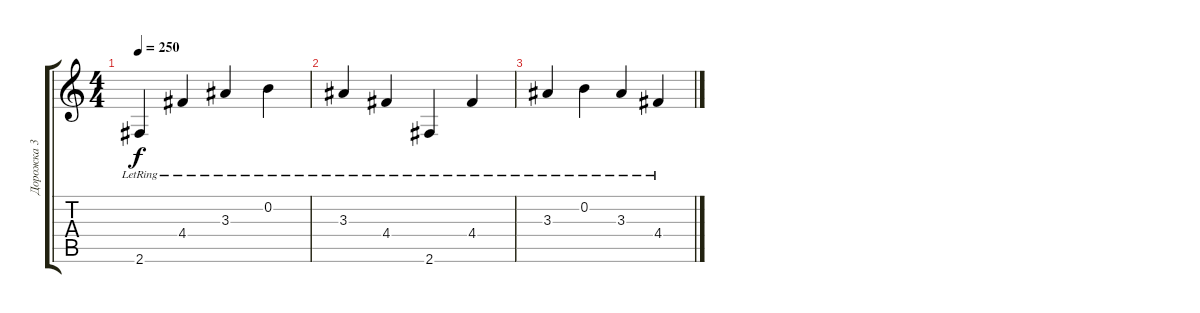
\track ("Дорожка 3" "Дорожка 3") {instrument electricguitarclean}
\staff {score tabs}
\tuning (E4 B3 G3 D3 A2 E2) {hide}
\ts (4 4)
\tempo 250
\clef g2
\ks c
2.6{lr}.4{dy f} 4.4{lr}.4 3.3{lr}.4 0.2{lr}.4 |
3.3{lr}.4 4.4{lr}.4 2.6{lr}.4 4.4{lr}.4 |
3.3{lr}.4 0.2{lr}.4 3.3{lr}.4 4.4{lr}.4
